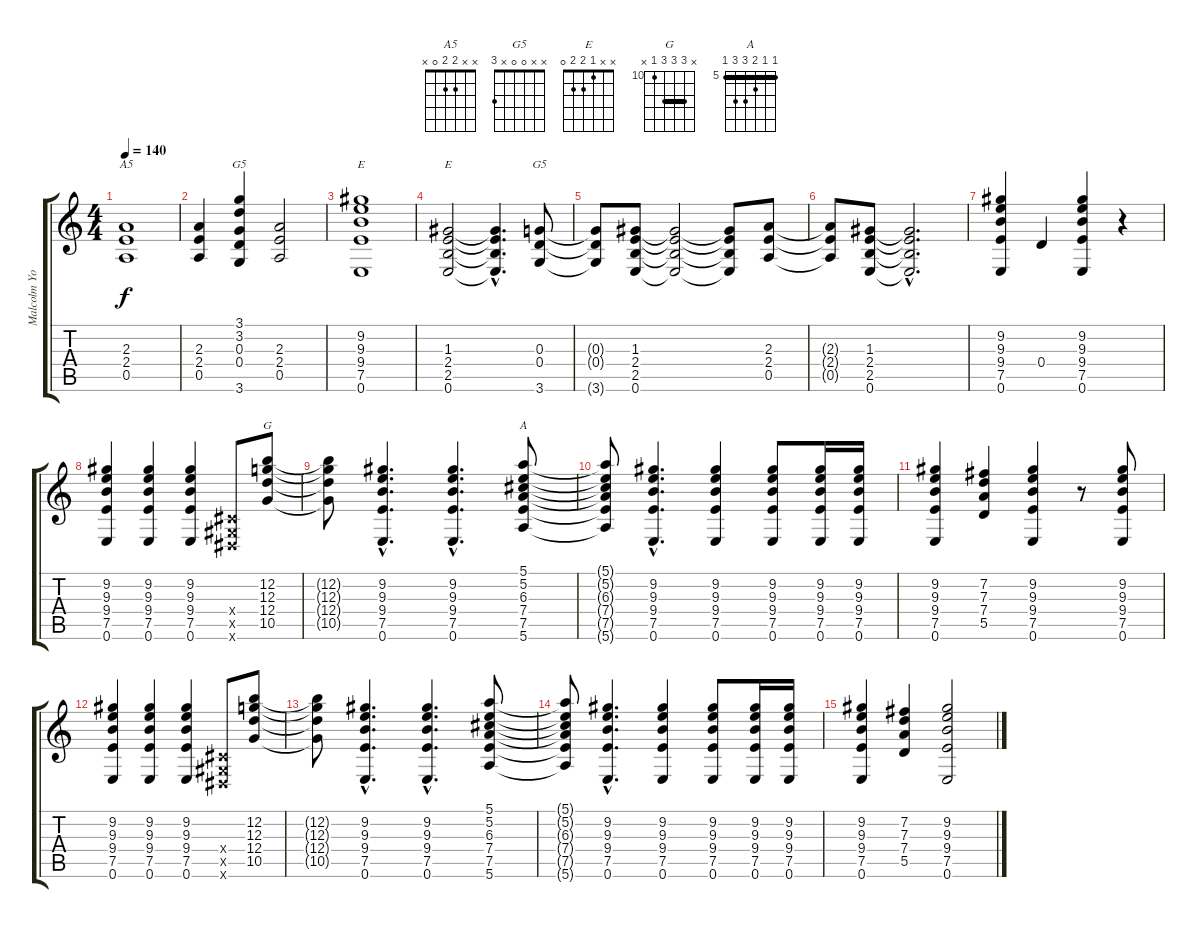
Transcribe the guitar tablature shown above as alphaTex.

\track ("Malcolm Young" "Malcolm Yo") {instrument overdrivenguitar}
\staff {score tabs}
\tuning (E4 B3 G3 D3 A2 E2) {hide}
\chord ("A5" x x 2 2 0 x)
\chord ("G5" 3 3 0 0 x 3)
\chord ("E" x 9 9 9 7 0) {firstfret 7 barre 9}
\chord ("E" x x 1 2 2 0)
\chord ("G5" x x 0 0 x 3)
\chord ("G" x 12 12 12 10 x) {firstfret 10 barre 12}
\chord ("A" 5 5 6 7 7 5) {firstfret 5 barre 5}
\ts (4 4)
\tempo 140
\clef g2
\ks c
(2.3 2.4 0.5).1{ch "A5" dy f} |
(2.3 2.4 0.5).4 (3.1 3.2 0.3 0.4 3.6).4{ch "G5"} (2.3 2.4 0.5).2 |
(9.2 9.3 9.4 7.5 0.6).1{ch "E"} |
(1.3 2.4 2.5 0.6).2{ch "E"} (1.3{hac t} 2.4{hac t} 2.5{hac t} 0.6{hac t}).4{d} (0.3 0.4 3.6).8{ch "G5"} |
(0.3{t} 0.4{t} 3.6{t}).8 (1.3 2.4 2.5 0.6).8 (1.3{t} 2.4{t} 2.5{t} 0.6{t}).2 (1.3{t} 2.4{t} 2.5{t} 0.6{t}).8 (2.3 2.4 0.5).8 |
(2.3{t} 2.4{t} 0.5{t}).8 (1.3 2.4 2.5 0.6).8 (1.3{hac t} 2.4{hac t} 2.5{hac t} 0.6{hac t}).2{d} |
(9.2 9.3 9.4 7.5 0.6).4 0.4.4 (9.2 9.3 9.4 7.5 0.6).4 r.4 |
(9.2 9.3 9.4 7.5 0.6).4 (9.2 9.3 9.4 7.5 0.6).4 (9.2 9.3 9.4 7.5 0.6).4 (-1.4{x} -1.5{x} -1.6{x}).8 (12.2 12.3 12.4 10.5).8{ch "G"} |
(12.2{t} 12.3{t} 12.4{t} 10.5{t}).8 (9.2{hac} 9.3{hac} 9.4{hac} 7.5{hac} 0.6{hac}).4{d} (9.2{hac} 9.3{hac} 9.4{hac} 7.5{hac} 0.6{hac}).4{d} (5.1 5.2 6.3 7.4 7.5 5.6).8{ch "A"} |
(5.1{t} 5.2{t} 6.3{t} 7.4{t} 7.5{t} 5.6{t}).8 (9.2{hac} 9.3{hac} 9.4{hac} 7.5{hac} 0.6{hac}).4{d} (9.2 9.3 9.4 7.5 0.6).4 (9.2 9.3 9.4 7.5 0.6).8 (9.2 9.3 9.4 7.5 0.6).16 (9.2 9.3 9.4 7.5 0.6).16 |
(9.2 9.3 9.4 7.5 0.6).4 (7.2 7.3 7.4 5.5).4 (9.2 9.3 9.4 7.5 0.6).4 r.8 (9.2 9.3 9.4 7.5 0.6).8 |
(9.2 9.3 9.4 7.5 0.6).4 (9.2 9.3 9.4 7.5 0.6).4 (9.2 9.3 9.4 7.5 0.6).4 (-1.4{x} -1.5{x} -1.6{x}).8 (12.2 12.3 12.4 10.5).8 |
(12.2{t} 12.3{t} 12.4{t} 10.5{t}).8 (9.2{hac} 9.3{hac} 9.4{hac} 7.5{hac} 0.6{hac}).4{d} (9.2{hac} 9.3{hac} 9.4{hac} 7.5{hac} 0.6{hac}).4{d} (5.1 5.2 6.3 7.4 7.5 5.6).8 |
(5.1{t} 5.2{t} 6.3{t} 7.4{t} 7.5{t} 5.6{t}).8 (9.2{hac} 9.3{hac} 9.4{hac} 7.5{hac} 0.6{hac}).4{d} (9.2 9.3 9.4 7.5 0.6).4 (9.2 9.3 9.4 7.5 0.6).8 (9.2 9.3 9.4 7.5 0.6).16 (9.2 9.3 9.4 7.5 0.6).16 |
(9.2 9.3 9.4 7.5 0.6).4 (7.2 7.3 7.4 5.5).4 (9.2 9.3 9.4 7.5 0.6).2
